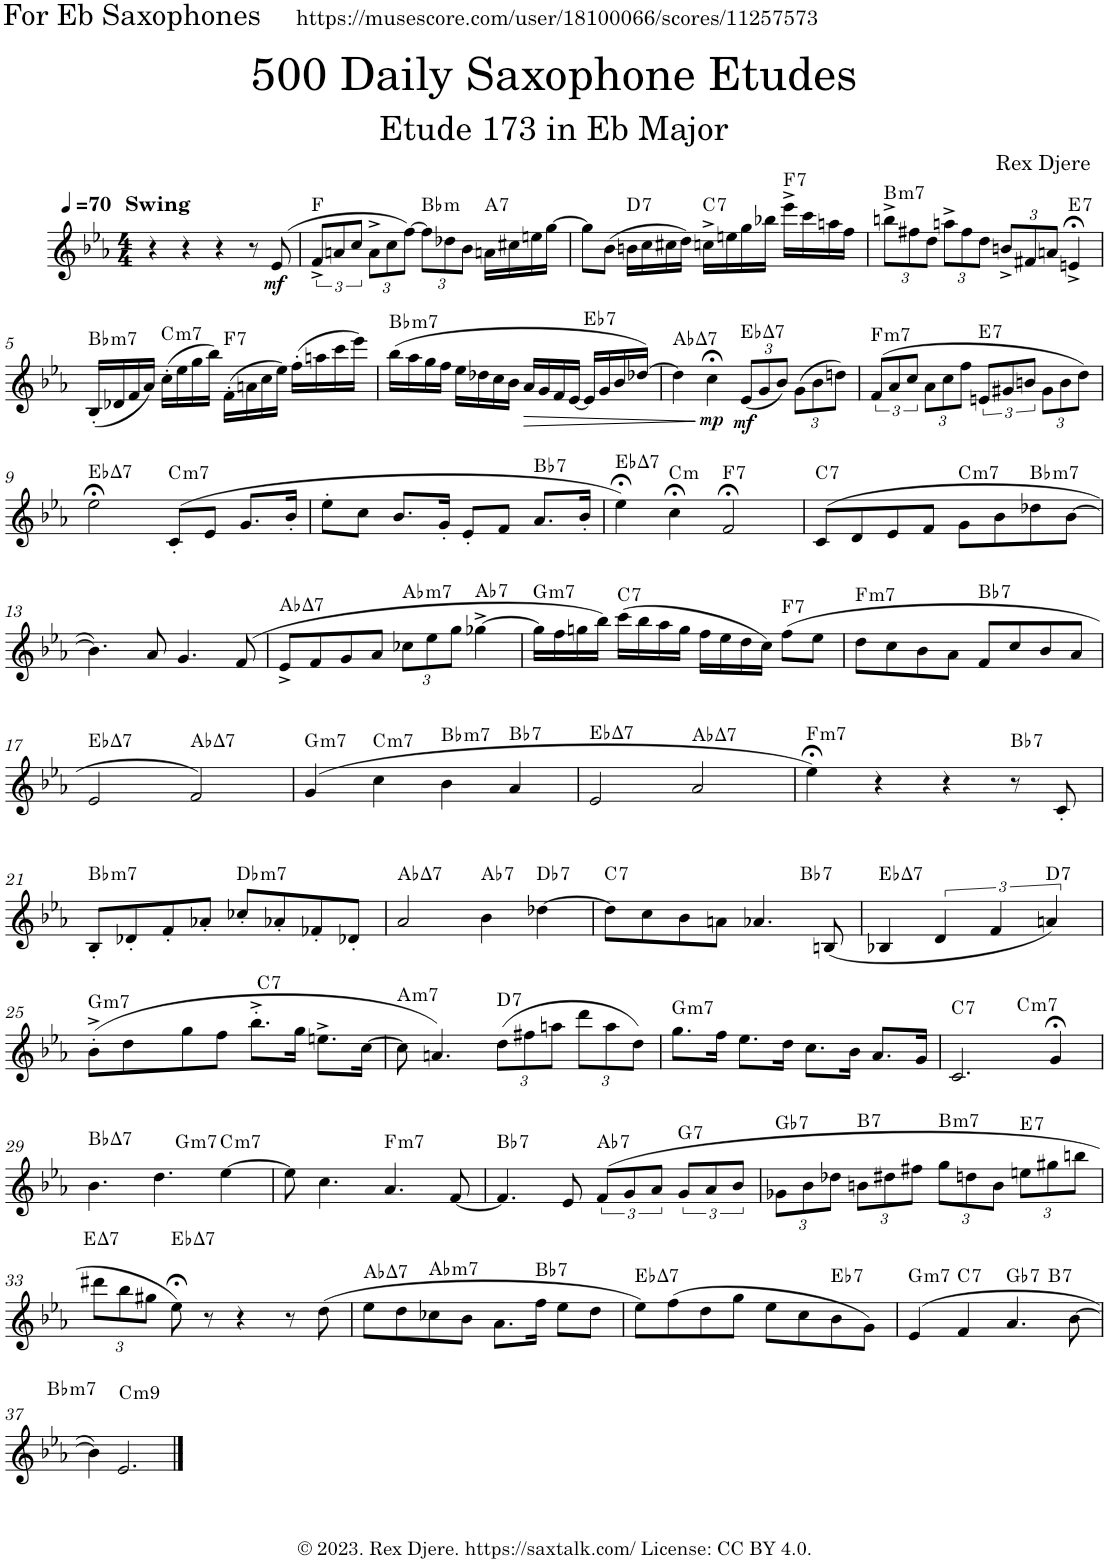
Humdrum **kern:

**kern	**dynam	**harte
*part1	*part1	*part1
*staff1	*staff1	*
*I"Alto Saxophone	*	*
*I'A. Sax.	*	*
*clefG2	*	*
*Trd5c9	*	*
*k[b-e-a-]	*	*
*M4/4	*	*
*MM70	*	*
=1	=1	=1
!LO:TX:a:B:t=Swing	!	!
4r	.	.
4r	.	.
4r	.	.
8r	.	.
!	!LO:DY:b	!
(8e-/	mf	.
=2	=2	=2
12f^/L	.	F:maj
12an/	.	.
12cc/J	.	.
*Xbrackettup	*	*
12a^\L	.	.
12cc\	.	.
[12ff\J)	.	.
!	!	!LO:H:kt=m
12ff\L]	.	Bb:min
12dd-X\	.	.
12b-\J	.	.
!	!	!LO:H:kt=7
16an\LL	.	A:7
16cc#X\	.	.
16een\	.	.
[16gg\JJ	.	.
=3	=3	=3
8gg\L]	.	.
(8b-\J	.	.
!	!	!LO:H:kt=7
16bn\LL	.	D:7
16cc\	.	.
16cc#X\	.	.
16dd\JJ)	.	.
!	!	!LO:H:kt=7
16ccn^\LL	.	C:7
16een\	.	.
16gg\	.	.
16bb-X\JJ	.	.
!	!	!LO:H:kt=7
16eee-^\LL	.	F:7
16ccc\	.	.
16aan\	.	.
16ff\JJ	.	.
=4	=4	=4
!	!	!LO:H:kt=m7
12bbn^\L	.	B:min7
12ff#X\	.	.
12dd\J	.	.
12aan^\L	.	.
12ff#\	.	.
12dd\J	.	.
12bn^/L	.	.
12f#X/	.	.
12an/J	.	.
!	!	!LO:H:kt=7
4en;<^/	.	E:7
!!LO:LB:g=z
=5	=5	=5
!	!	!LO:H:kt=m7
(16B-'/LL	.	Bb:min7
16d-X/	.	.
16f/	.	.
16a-/JJ)	.	.
!	!	!LO:H:kt=m7
(16cc'\LL	.	C:min7
16ee-\	.	.
16gg\	.	.
16bb-\JJ)	.	.
!	!	!LO:H:kt=7
(16f'\LL	.	F:7
16an\	.	.
16cc\	.	.
16ee-\JJ)	.	.
(16ff'\LL	.	.
16aan\	.	.
16ccc\	.	.
16eee-\JJ)	.	.
=6	=6	=6
!	!	!LO:H:kt=m7
(16bb-\LL	.	Bb:min7
16aa-\	.	.
16gg\	.	.
16ff\JJ	.	.
16ee-\LL	.	.
16dd-X\	.	.
16cc\	.	.
16b-\JJ	.	.
!	!LO:HP:b	!
16a-/LL	>	.
16g/	.	.
16f/	.	.
[16e-/JJ	.	.
!	!	!LO:H:kt=7
16e-/LL]	.	Eb:7
16g/	.	.
16b-/	.	.
[16dd-X/JJ)	.	.
=7	=7	=7
!	!	!LO:H:kt=7
4dd-\]	.	Ab:maj7
!	!LO:DY:n=1:b	!
4cc;<\	] mp	.
!	!LO:DY:n=2:b	!LO:H:kt=7
(12e-/L	mf	Eb:maj7
12g/	.	.
12b-/J)	.	.
(12g\L	.	.
12b-\	.	.
12ddn\J)	.	.
=8	=8	=8
*brackettup	*	*
!	!	!LO:H:kt=m7
(12f/L	.	F:min7
12a-/	.	.
12cc/J	.	.
*Xbrackettup	*	*
12a-\L	.	.
12cc\	.	.
12ff\J	.	.
*brackettup	*	*
!	!	!LO:H:kt=7
12en/L	.	E:7
12g#X/	.	.
12bn/J	.	.
*Xbrackettup	*	*
12g#\L	.	.
12b\	.	.
12dd\J)	.	.
!!LO:LB:g=z
=9	=9	=9
!	!	!LO:H:kt=7
2ee-;<\	.	Eb:maj7
!	!	!LO:H:kt=m7
(8c'/L	.	C:min7
8e-/J	.	.
8.g/L	.	.
16b-'/Jk	.	.
=10	=10	=10
8ee-'\L	.	.
8cc\J	.	.
8.b-/L	.	.
16g'/Jk	.	.
8e-'/L	.	.
8f/J	.	.
!	!	!LO:H:kt=7
8.a-/L	.	Bb:7
16b-'/Jk	.	.
=11	=11	=11
!	!	!LO:H:kt=7
4ee-;<\)	.	Eb:maj7
!	!	!LO:H:kt=m
4cc;<\	.	C:min
!	!	!LO:H:kt=7
2f;</	.	F:7
=12	=12	=12
!	!	!LO:H:kt=7
(8c/L	.	C:7
8d/	.	.
8e-/	.	.
8f/J	.	.
!	!	!LO:H:kt=m7
8g\L	.	C:min7
8b-\	.	.
!	!	!LO:H:kt=m7
8dd-X\	.	Bb:min7
[8b-\J	.	.
!!LO:LB:g=z
=13	=13	=13
4.b-\])	.	.
8a-/	.	.
4.g/	.	.
(8f/	.	.
=14	=14	=14
!	!	!LO:H:kt=7
8e-^/L	.	Ab:maj7
8f/	.	.
8g/	.	.
8a-/J	.	.
!	!	!LO:H:kt=m7
12cc-X\L	.	Ab:min7
12ee-\	.	.
12gg\J	.	.
!	!	!LO:H:kt=7
[4gg-X^\	.	Ab:7
=15	=15	=15
!	!	!LO:H:kt=m7
16gg-\LL]	.	G:min7
16ff\	.	.
16ggn\	.	.
16bb-\JJ)	.	.
!	!	!LO:H:kt=7
(16ccc\LL	.	C:7
16bb-\	.	.
16aa-\	.	.
16gg\JJ	.	.
16ff\LL	.	.
16ee-\	.	.
16dd\	.	.
16cc\JJ)	.	.
!	!	!LO:H:kt=7
(8ff\L	.	F:7
8ee-\J	.	.
=16	=16	=16
!	!	!LO:H:kt=m7
8dd\L	.	F:min7
8cc\	.	.
8b-\	.	.
8a-\J	.	.
!	!	!LO:H:kt=7
8f/L	.	Bb:7
8cc/	.	.
8b-/	.	.
8a-/J	.	.
!!LO:LB:g=z
=17	=17	=17
!	!	!LO:H:kt=7
2e-/	.	Eb:maj7
!	!	!LO:H:kt=7
2f/)	.	Ab:maj7
=18	=18	=18
!	!	!LO:H:kt=m7
(4g/	.	G:min7
!	!	!LO:H:kt=m7
4cc\	.	C:min7
!	!	!LO:H:kt=m7
4b-\	.	Bb:min7
!	!	!LO:H:kt=7
4a-/	.	Bb:7
=19	=19	=19
!	!	!LO:H:kt=7
2e-/	.	Eb:maj7
!	!	!LO:H:kt=7
2a-/	.	Ab:maj7
=20	=20	=20
!	!	!LO:H:kt=m7
4ee-;<\)	.	F:min7
4r	.	.
4r	.	.
!	!	!LO:H:kt=7
8r	.	Bb:7
8c'/	.	.
!!LO:LB:g=z
=21	=21	=21
!	!	!LO:H:kt=m7
8B-'/L	.	Bb:min7
8d-X'/	.	.
8f'/	.	.
8a-X'/J	.	.
!	!	!LO:H:kt=m7
8cc-X'/L	.	Db:min7
8a-X'/	.	.
8f-X'/	.	.
8d-X'/J	.	.
=22	=22	=22
!	!	!LO:H:kt=7
2a-/	.	Ab:maj7
!	!	!LO:H:kt=7
4b-\	.	Ab:7
!	!	!LO:H:kt=7
[4dd-X\	.	Db:7
=23	=23	=23
!	!	!LO:H:kt=7
*^	*	*
8dd-\L]	2.ryy	.	C:7
8cc\	.	.	.
8b-\	.	.	.
8an\J	.	.	.
4.a-X/	.	.	.
!	!	!	!LO:H:kt=7
.	4ryy	.	Bb:7
(8Bn/	.	.	.
=24	=24	=24	=24
!	!	!	!LO:H:kt=7
*v	*v	*	*
4B-X/	.	Eb:maj7
4d/	.	.
4f/	.	.
!	!	!LO:H:kt=7
4an/)	.	D:7
!!LO:LB:g=z
=25	=25	=25
!	!	!LO:H:kt=m7
(8b-'^\L	.	G:min7
8dd\	.	.
8gg\	.	.
8ff\J	.	.
!	!	!LO:H:kt=7
8.bb-'^\L	.	C:7
16gg\Jk	.	.
8.een^\L	.	.
[16cc\Jk	.	.
=26	=26	=26
!	!	!LO:H:kt=m7
8cc\]	.	A:min7
4.an/)	.	.
!	!	!LO:H:kt=7
(12dd\L	.	D:7
12ff#X\	.	.
12aan\J	.	.
12ddd\L	.	.
12aa\	.	.
12dd\J)	.	.
=27	=27	=27
!	!	!LO:H:kt=m7
8.gg\L	.	G:min7
16ff\Jk	.	.
8.ee-\L	.	.
16dd\Jk	.	.
8.cc\L	.	.
16b-\Jk	.	.
8.a-/L	.	.
16g/Jk	.	.
=28	=28	=28
!	!	!LO:H:kt=7
*^	*	*
2.c/	2ryy	.	C:7
!	!	!	!LO:H:kt=m7
.	2ryy	.	C:min7
4g;</	.	.	.
!!LO:LB:g=z	!!
=29	=29	=29	=29
!	!	!	!LO:H:kt=7
4.b-\	2ryy	.	Bb:maj7
4.dd\	.	.	.
!	!	!	!LO:H:kt=m7
.	2ryy	.	G:min7
!	!	!	!LO:H:kt=m7
[4ee-\	.	.	C:min7
*v	*v	*	*
=30	=30	=30
8ee-\]	.	.
4.cc\	.	.
!	!	!LO:H:kt=m7
4.a-/	.	F:min7
[8f/	.	.
=31	=31	=31
!	!	!LO:H:kt=7
4.f/]	.	Bb:7
8e-/	.	.
*brackettup	*	*
!	!	!LO:H:kt=7
(12f/L	.	Ab:7
12g/	.	.
12a-/J	.	.
!	!	!LO:H:kt=7
12g/L	.	G:7
12a-/	.	.
12b-/J	.	.
=32	=32	=32
*Xbrackettup	*	*
!	!	!LO:H:kt=7
12g-X\L	.	Gb:7
12b-\	.	.
12dd-X\J	.	.
!	!	!LO:H:kt=7
12bn\L	.	B:7
12dd#X\	.	.
12ff#X\J	.	.
!	!	!LO:H:kt=m7
12gg\L	.	B:min7
12ddn\	.	.
12b\J	.	.
!	!	!LO:H:kt=7
12een\L	.	E:7
12gg#X\	.	.
12bbn\J	.	.
!!LO:LB:g=z
=33	=33	=33
!	!	!LO:H:kt=7
12ddd#X\L	.	E:maj7
12bb-\	.	.
12gg#X\J	.	.
!	!	!LO:H:kt=7
8ee-;<\)	.	Eb:maj7
8r	.	.
4r	.	.
8r	.	.
(8dd\	.	.
=34	=34	=34
!	!	!LO:H:kt=7
8ee-\L	.	Ab:maj7
8dd\	.	.
!	!	!LO:H:kt=m7
8cc-X\	.	Ab:min7
8b-\J	.	.
8.a-\L	.	.
!	!	!LO:H:kt=7
16ff\Jk	.	Bb:7
8ee-\L	.	.
8dd\J	.	.
=35	=35	=35
!	!	!LO:H:kt=7
8ee-\L)	.	Eb:maj7
(8ff\	.	.
8dd\	.	.
8gg\J	.	.
8ee-\L	.	.
8cc\	.	.
!	!	!LO:H:kt=7
8b-\	.	Eb:7
8g\J)	.	.
=36	=36	=36
!	!	!LO:H:kt=m7
*^	*	*
(4e-/	2.ryy	.	G:min7
!	!	!	!LO:H:kt=7
4f/	.	.	C:7
!	!	!	!LO:H:kt=7
4.a-/	.	.	Gb:7
!	!	!	!LO:H:kt=7
.	4ryy	.	B:7
[8b-\	.	.	.
!!LO:LB:g=z	!!
=37	=37	=37	=37
!	!	!	!LO:H:kt=m7
*v	*v	*	*
4b-\])	.	Bb:min7
!	!	!LO:H:kt=m9
2.e-/	.	C:min9
==	==	==
*-	*-	*-
